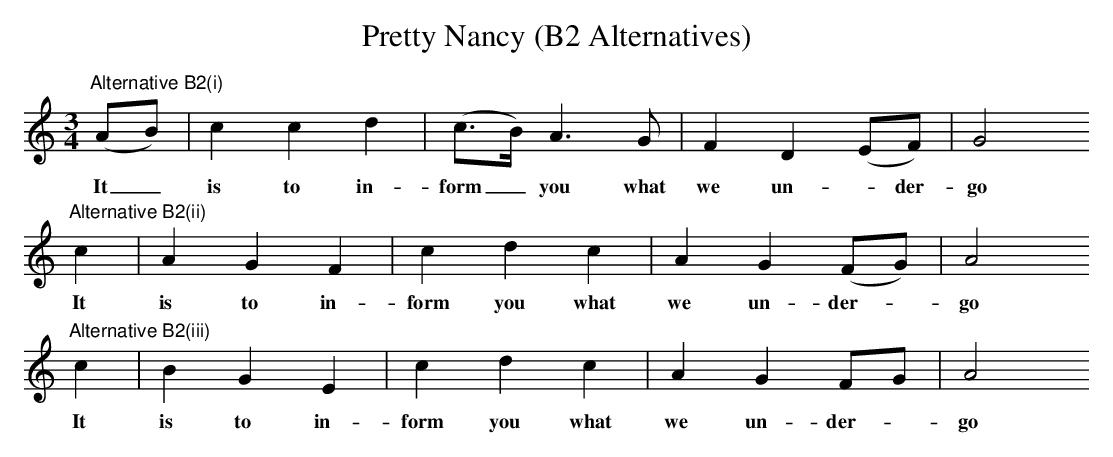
X:1
T:Pretty Nancy (B2 Alternatives)
M:3/4
L:1/8
K:Am
"Alternative B2(i) "(AB) |c2 c2 d2 |(c3/2B/) A3 G |F2 D2 (EF) | G4
w:It_ is to in-form_  you what we un--der- go
"Alternative B2(ii) "c2 |A2 G2 F2 |c2 d2 c2 |A2 G2 (FG) |A4
w:It is to in-form you what we un-der--go
"Alternative B2(iii) "c2 |B2 G2 E2 |c2 d2 c2 |A2 G2 FG |A4
w:It is to in-form you what we un-der--go
